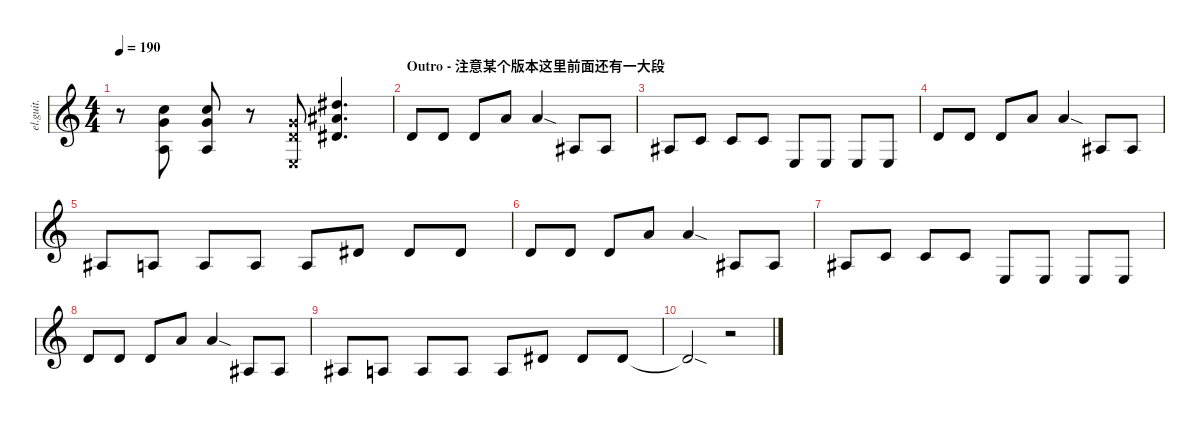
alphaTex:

\defaultSystemsLayout 4
\hideDynamics
\bracketExtendMode nobrackets
\track ("喜多郁代" "el.guit.") {instrument electricguitarclean}
\staff {score}
\tuning (E4 B3 G3 D3 A2 E2)
\ts (4 4)
\tempo 190
\clef g2
\ks c
r.8{dy mf beam Down} (5.3 5.4 5.6).8{beam Up} (5.6 5.4 5.3).8{beam Up} r.8{beam Down} (0.3{x} 0.4{x} 0.6{x}).8{beam Up} (6.5{acc #} 8.4{acc #} 8.3{acc #}).4{d beam Up} |
\section ("" "Outro - 注意某个版本这里前面还有一大段")
5.5.8{beam Up} 5.5.8{beam Up} 5.5.8{beam Up} 7.4.8{beam Up} 7.4{sod}.4{beam Up} 6.6{acc #}.8{beam Up} 6.6{acc #}.8{beam Up} |
6.6{acc #}.8{beam Up} 8.6.8{beam Up} 8.6.8{beam Up} 8.6.8{beam Up} 0.6.8{beam Up} 0.6.8{beam Up} 0.6.8{beam Up} 0.6.8{beam Up} |
5.5.8{beam Up} 5.5.8{beam Up} 5.5.8{beam Up} 7.4.8{beam Up} 7.4{sod}.4{beam Up} 6.6{acc #}.8{beam Up} 6.6{acc #}.8{beam Up} |
6.6{acc #}.8{beam Up} 5.6.8{beam Up} 5.6.8{beam Up} 5.6.8{beam Up} 5.6.8{beam Up} 6.5{acc #}.8{beam Up} 6.5{acc #}.8{beam Up} 6.5{acc #}.8{beam Up} |
5.5.8{beam Up} 5.5.8{beam Up} 5.5.8{beam Up} 7.4.8{beam Up} 7.4{sod}.4{beam Up} 6.6{acc #}.8{beam Up} 6.6{acc #}.8{beam Up} |
6.6{acc #}.8{beam Up} 8.6.8{beam Up} 8.6.8{beam Up} 8.6.8{beam Up} 0.6.8{beam Up} 0.6.8{beam Up} 0.6.8{beam Up} 0.6.8{beam Up} |
5.5.8{beam Up} 5.5.8{beam Up} 5.5.8{beam Up} 7.4.8{beam Up} 7.4{sod}.4{beam Up} 6.6{acc #}.8{beam Up} 6.6{acc #}.8{beam Up} |
6.6{acc #}.8{beam Up} 5.6.8{beam Up} 5.6.8{beam Up} 5.6.8{beam Up} 5.6.8{beam Up} 6.5{acc #}.8{beam Up} 6.5{acc #}.8{beam Up} 6.5{acc #}.8{beam Up} |
6.5{sod t acc #}.2{beam Up} r.2{beam Down}
